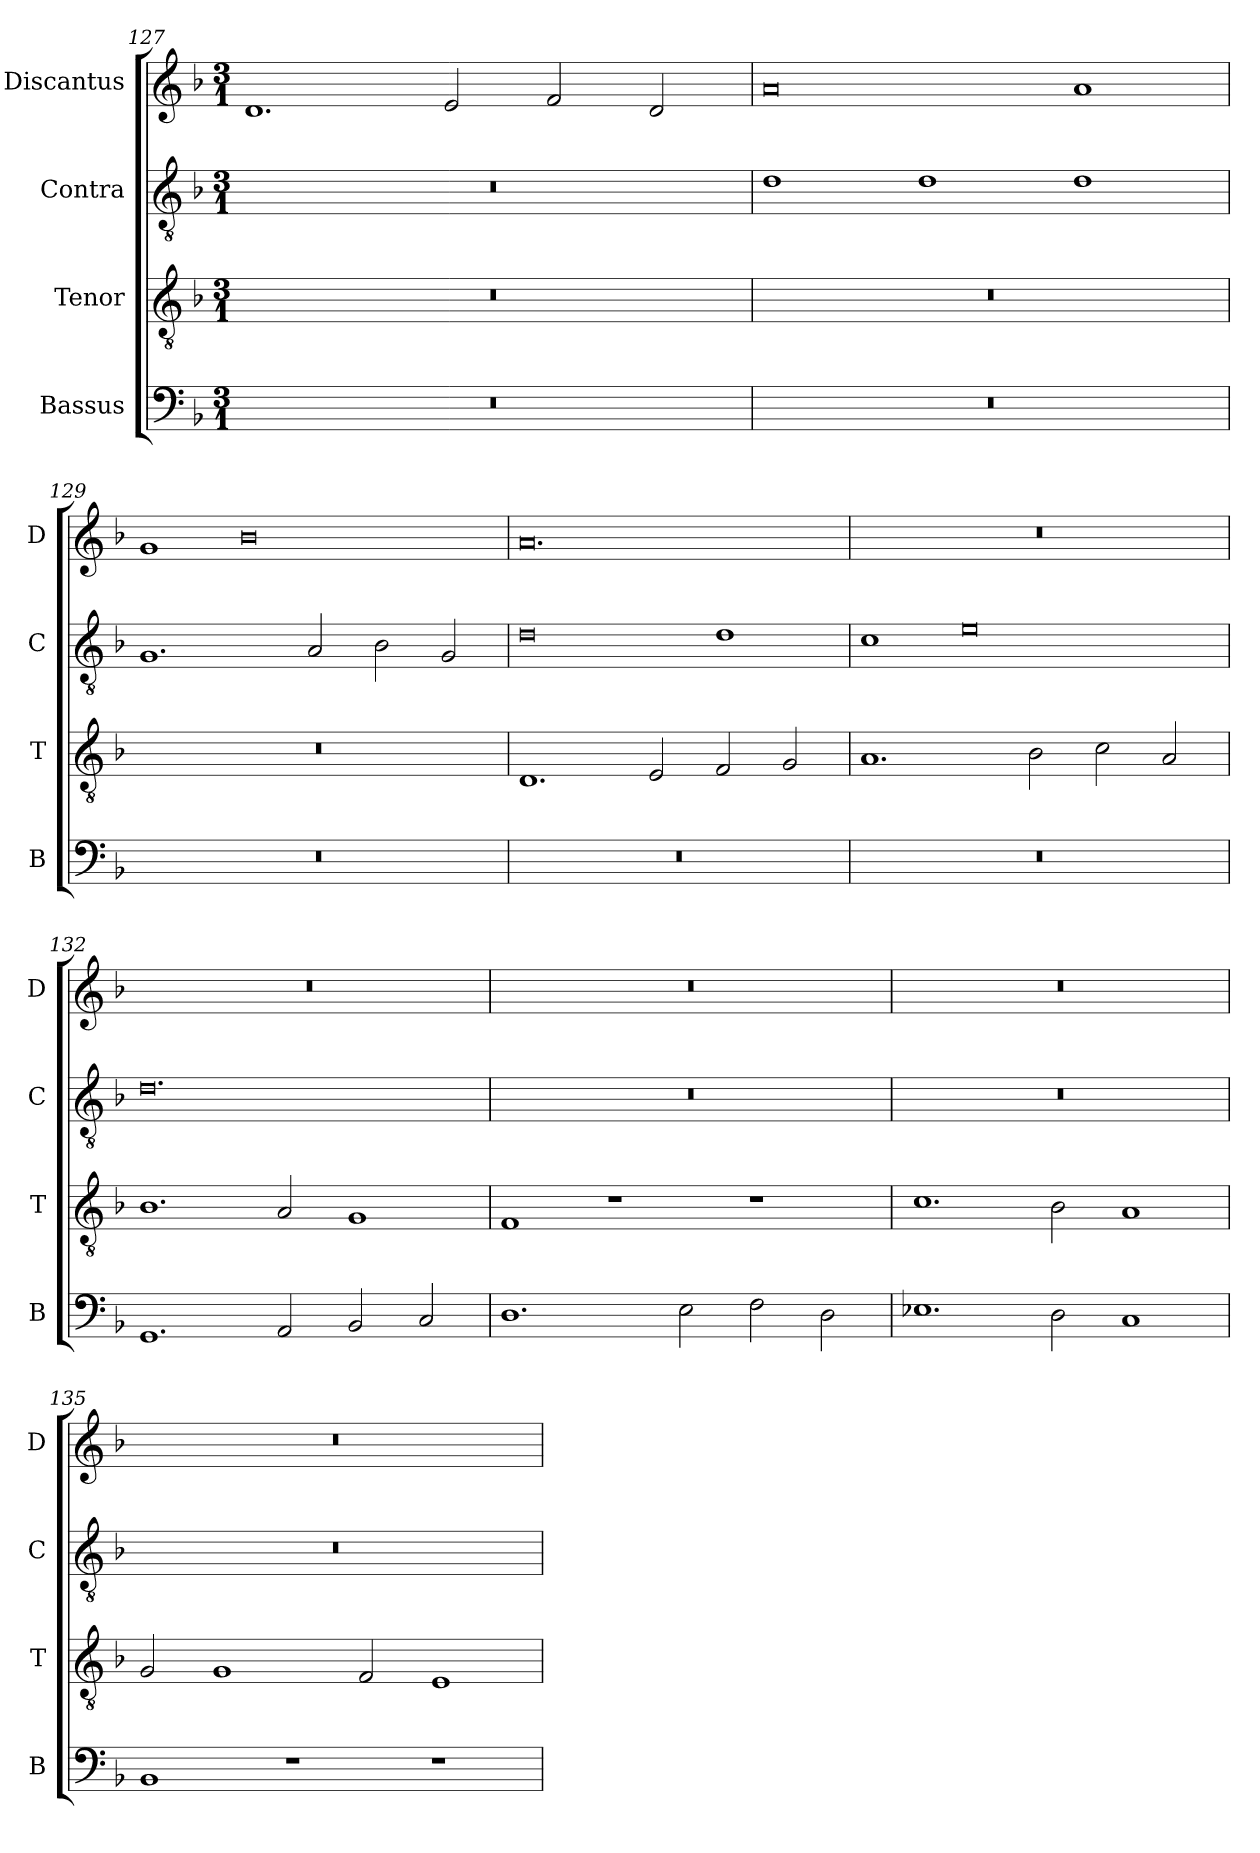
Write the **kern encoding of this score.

**kern	**kern	**kern	**kern
*part4	*part3	*part2	*part1
*staff4	*staff3	*staff2	*staff1
*I"Bassus	*I"Tenor	*I"Contra	*I"Discantus
*I'B	*I'T	*I'C	*I'D
*clefF4	*clefGv2	*clefGv2	*clefG2
*k[b-]	*k[b-]	*k[b-]	*k[b-]
*M3/1	*M3/1	*M3/1	*M3/1
=127	=127	=127	=127
0.r	0.r	0.r	1.d
.	.	.	2e/
.	.	.	2f/
.	.	.	2d/
=128	=128	=128	=128
0.r	0.r	1d	0a
.	.	1d	.
.	.	1d	1a
=129	=129	=129	=129
0.r	0.r	1.G	1g
.	.	.	0b-
.	.	2A/	.
.	.	2B-\	.
.	.	2G/	.
=130	=130	=130	=130
0.r	1.D	0d	0.a
.	2E/	.	.
.	2F/	1d	.
.	2G/	.	.
=131	=131	=131	=131
0.r	1.A	1c	0.r
.	.	0e	.
.	2B-\	.	.
.	2c\	.	.
.	2A/	.	.
=132	=132	=132	=132
1.GG	1.B-	0.d	0.r
2AA/	2A/	.	.
2BB-/	1G	.	.
2C/	.	.	.
=133	=133	=133	=133
1.D	1F	0.r	0.r
.	1r	.	.
2E\	.	.	.
2F\	1r	.	.
2D\	.	.	.
=134	=134	=134	=134
1.E-X	1.c	0.r	0.r
2D\	2B-\	.	.
1C	1A	.	.
=135	=135	=135	=135
1BB-	2G/	0.r	0.r
.	1G	.	.
1r	.	.	.
.	2F/	.	.
1r	1E	.	.
=	=	=	=
*-	*-	*-	*-
